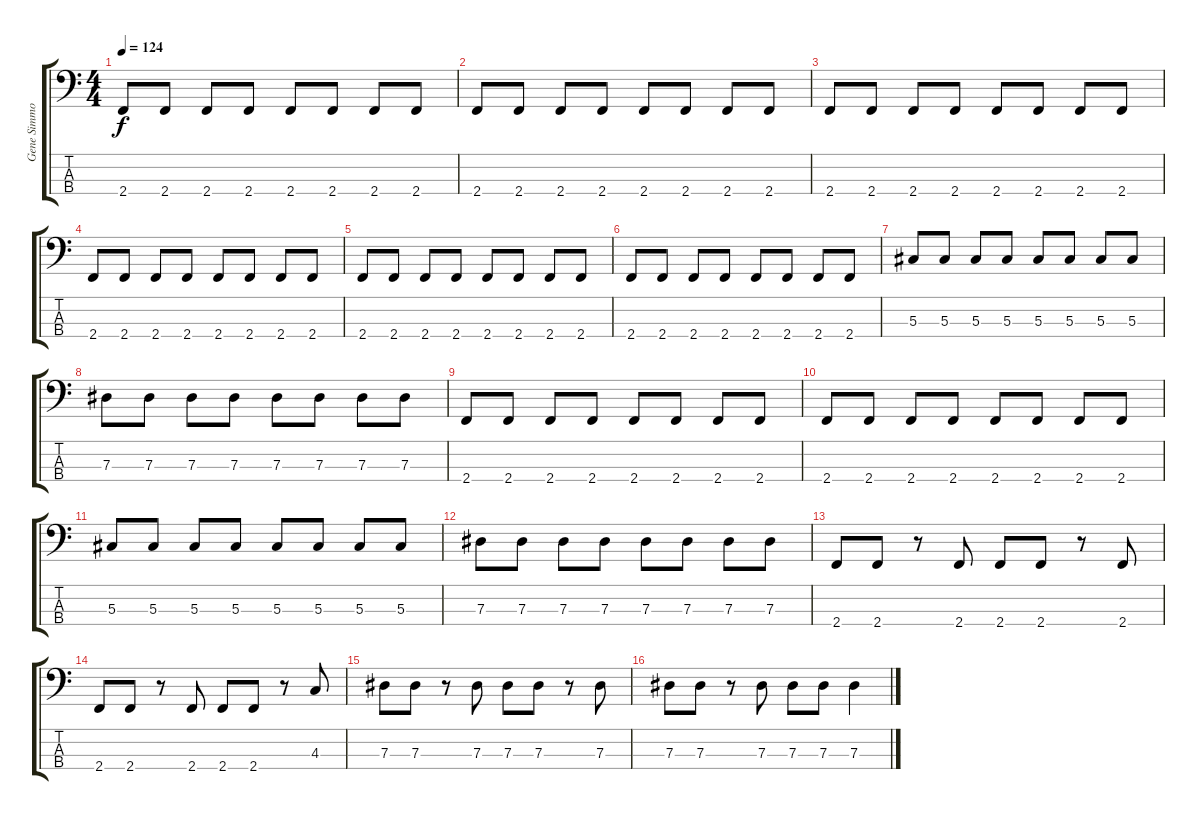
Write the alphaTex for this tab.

\track ("Gene Simmons" "Gene Simmo") {instrument electricbassfinger}
\staff {score tabs}
\tuning (Gb2 Db2 Ab1 Eb1) {hide}
\ts (4 4)
\tempo 124
\clef f4
\ks c
2.4.8{dy f instrument electricbassfinger} 2.4.8 2.4.8 2.4.8 2.4.8 2.4.8 2.4.8 2.4.8 |
2.4.8 2.4.8 2.4.8 2.4.8 2.4.8 2.4.8 2.4.8 2.4.8 |
2.4.8 2.4.8 2.4.8 2.4.8 2.4.8 2.4.8 2.4.8 2.4.8 |
2.4.8 2.4.8 2.4.8 2.4.8 2.4.8 2.4.8 2.4.8 2.4.8 |
2.4.8 2.4.8 2.4.8 2.4.8 2.4.8 2.4.8 2.4.8 2.4.8 |
2.4.8 2.4.8 2.4.8 2.4.8 2.4.8 2.4.8 2.4.8 2.4.8 |
5.3.8 5.3.8 5.3.8 5.3.8 5.3.8 5.3.8 5.3.8 5.3.8 |
7.3.8 7.3.8 7.3.8 7.3.8 7.3.8 7.3.8 7.3.8 7.3.8 |
2.4.8 2.4.8 2.4.8 2.4.8 2.4.8 2.4.8 2.4.8 2.4.8 |
2.4.8 2.4.8 2.4.8 2.4.8 2.4.8 2.4.8 2.4.8 2.4.8 |
5.3.8 5.3.8 5.3.8 5.3.8 5.3.8 5.3.8 5.3.8 5.3.8 |
7.3.8 7.3.8 7.3.8 7.3.8 7.3.8 7.3.8 7.3.8 7.3.8 |
2.4.8 2.4.8 r.8 2.4.8 2.4.8 2.4.8 r.8 2.4.8 |
2.4.8 2.4.8 r.8 2.4.8 2.4.8 2.4.8 r.8 4.3.8 |
7.3.8 7.3.8 r.8 7.3.8 7.3.8 7.3.8 r.8 7.3.8 |
7.3.8 7.3.8 r.8 7.3.8 7.3.8 7.3.8 7.3.4
